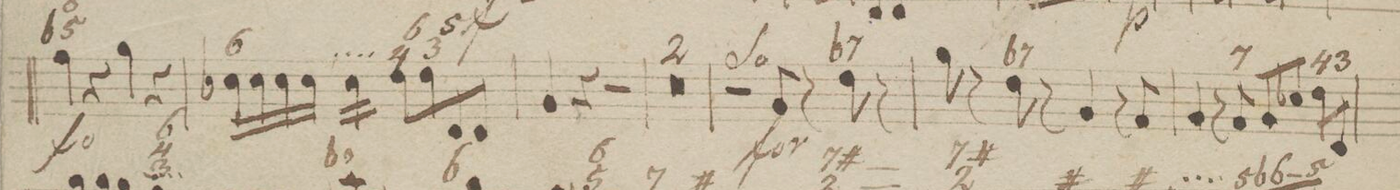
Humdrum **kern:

**kern	**fba	**dynam
*I"Organ.	*	*
*clefF4	*	*
*k[b-]	*	*
*met(c)	*	*
*M4/4	*	*
4A\	6 -5	f
4r	.	.
4B-\	.	.
4r	.	.
=28	=28	=28
16E-X\LL	6	.
16E-\	.	.
16E-\	.	.
16E-\JJ	.	.
*tremolo	*	*
16E-'\LL	.	.
16E-'\	.	.
16E-'\	.	.
16E-'\JJ	.	.
*Xtremolo	*	*
8F\L	6 4	.
8F\	5 3	.
8FF/	.	.
8FF/J	.	.
=29	=29	=29
4BB-/	.	.
4r	.	.
2r	.	.
=30	=30	=30
0r	.	.
=31	=31	=31
=32	=32	=32
2r	.	.
8BB-/	.	f
8r	.	.
8F\	-7	.
8r	.	.
=33	=33	=33
8B-\	.	.
8r	.	.
8F\	-7	.
8r	.	.
4BB-/	.	.
8r	.	.
8AA/	.	.
=34	=34	=34
4BB-/	.	.
8r	.	.
8AA/	7	.
8BB-/L	.	.
8E-X/J	.	.
8F\L	4	.
8FF/J	3	.
=35	=35	=35
*-	*-	*-
